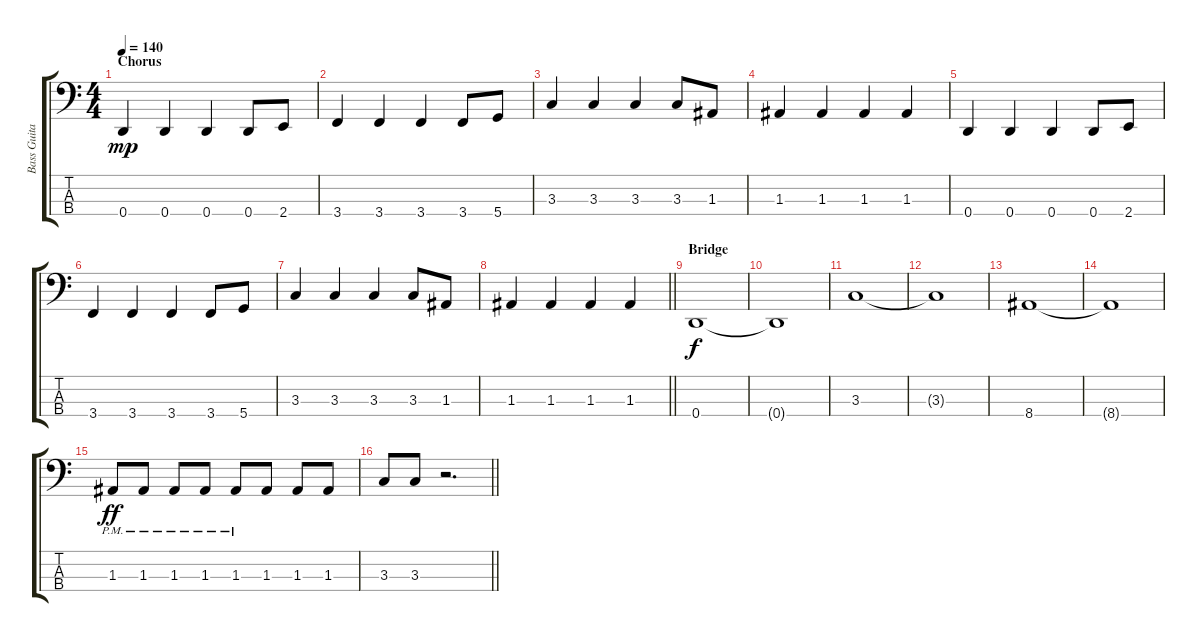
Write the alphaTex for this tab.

\track ("Bass Guitar" "Bass Guita") {instrument electricbassfinger}
\staff {score tabs}
\tuning (G2 D2 A1 D1) {hide}
\ts (4 4)
\section ("" "Chorus")
\tempo 140
\clef f4
\ks c
0.4.4{dy mp} 0.4.4 0.4.4 0.4.8 2.4.8 |
3.4.4 3.4.4 3.4.4 3.4.8 5.4.8 |
3.3.4 3.3.4 3.3.4 3.3.8 1.3.8 |
1.3.4 1.3.4 1.3.4 1.3.4 |
0.4.4 0.4.4 0.4.4 0.4.8 2.4.8 |
3.4.4 3.4.4 3.4.4 3.4.8 5.4.8 |
3.3.4 3.3.4 3.3.4 3.3.8 1.3.8 |
\barLineRight lightlight
1.3.4 1.3.4 1.3.4 1.3.4 |
\section ("" "Bridge")
0.4.1{dy f} |
0.4{t}.1 |
3.3.1 |
3.3{t}.1 |
8.4.1 |
8.4{t}.1 |
1.3{pm}.8{dy ff} 1.3{pm}.8 1.3{pm}.8 1.3{pm}.8 1.3{pm}.8 1.3.8 1.3.8 1.3.8 |
\barLineRight lightlight
3.3.8 3.3.8 r.2{d}
